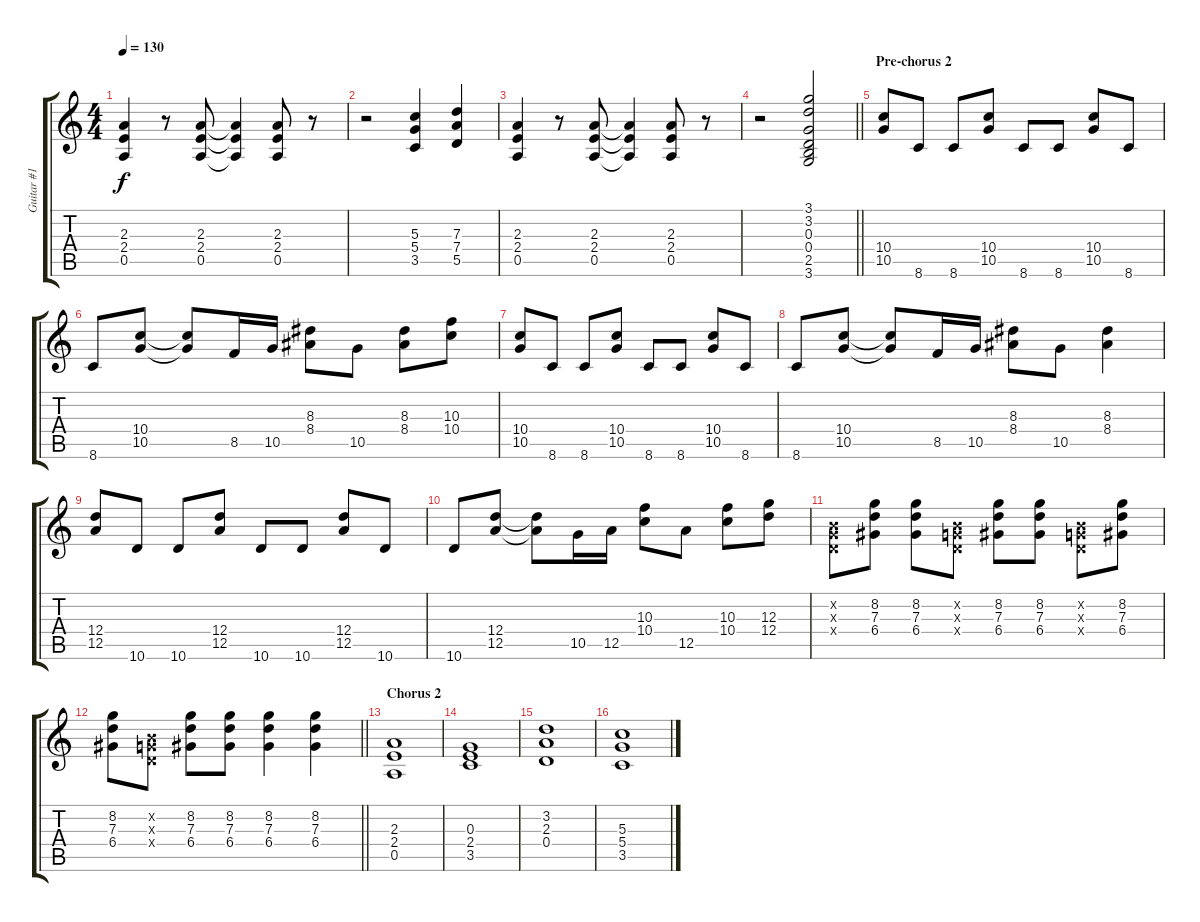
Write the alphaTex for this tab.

\track ("Guitar #1 - Lead" "Guitar #1 ") {instrument distortionguitar}
\staff {score tabs}
\tuning (E4 B3 G3 D3 A2 E2) {hide}
\ts (4 4)
\tempo 130
\clef g2
\ks c
(2.3 2.4 0.5).4{dy f} r.8 (2.3 2.4 0.5).8 (2.3{t} 2.4{t} 0.5{t}).4 (2.3 2.4 0.5).8 r.8 |
r.2 (5.3 5.4 3.5).4 (7.3 7.4 5.5).4 |
(2.3 2.4 0.5).4 r.8 (2.3 2.4 0.5).8 (2.3{t} 2.4{t} 0.5{t}).4 (2.3 2.4 0.5).8 r.8 |
\barLineRight lightlight
r.2 (3.1 3.2 0.3 0.4 2.5 3.6).2 |
\section ("" "Pre-chorus 2")
(10.4 10.5).8 8.6.8 8.6.8 (10.4 10.5).8 8.6.8 8.6.8 (10.4 10.5).8 8.6.8 |
8.6.8 (10.4 10.5).8 (10.4{t} 10.5{t}).8 8.5.16 10.5.16 (8.3 8.4).8 10.5.8 (8.3 8.4).8 (10.3 10.4).8 |
(10.4 10.5).8 8.6.8 8.6.8 (10.4 10.5).8 8.6.8 8.6.8 (10.4 10.5).8 8.6.8 |
8.6.8 (10.4 10.5).8 (10.4{t} 10.5{t}).8 8.5.16 10.5.16 (8.3 8.4).8 10.5.8 (8.3 8.4).4 |
(12.4 12.5).8 10.6.8 10.6.8 (12.4 12.5).8 10.6.8 10.6.8 (12.4 12.5).8 10.6.8 |
10.6.8 (12.4 12.5).8 (12.4{t} 12.5{t}).8 10.5.16 12.5.16 (10.3 10.4).8 12.5.8 (10.3 10.4).8 (12.3 12.4).8 |
(0.2{x} 0.3{x} 0.4{x}).8 (8.2 7.3 6.4).8 (8.2 7.3 6.4).8 (0.2{x} 0.3{x} 0.4{x}).8 (8.2 7.3 6.4).8 (8.2 7.3 6.4).8 (0.2{x} 0.3{x} 0.4{x}).8 (8.2 7.3 6.4).8 |
\barLineRight lightlight
(8.2 7.3 6.4).8 (0.2{x} 0.3{x} 0.4{x}).8 (8.2 7.3 6.4).8 (8.2 7.3 6.4).8 (8.2 7.3 6.4).4 (8.2 7.3 6.4).4 |
\section ("" "Chorus 2")
(2.3 2.4 0.5).1 |
(0.3 2.4 3.5).1 |
(3.2 2.3 0.4).1 |
(5.3 5.4 3.5).1
